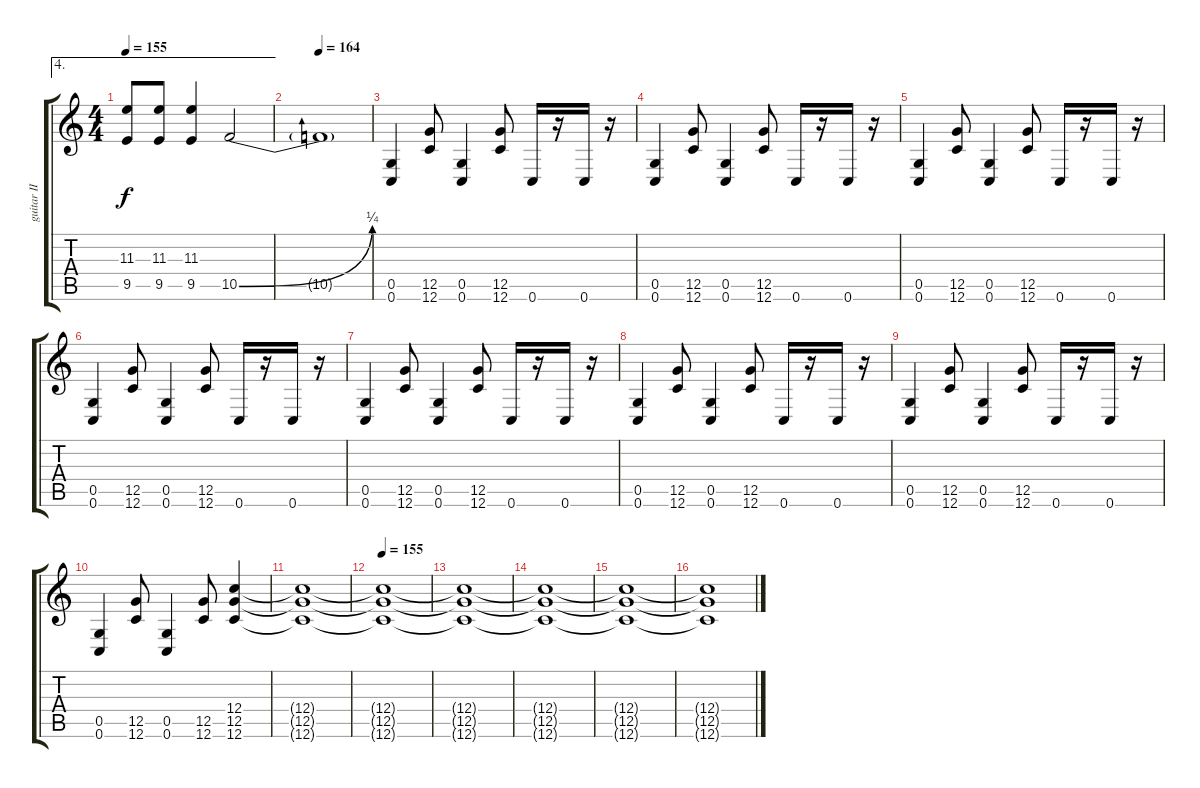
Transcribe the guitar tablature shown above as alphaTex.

\track ("guitar II" "guitar II") {instrument distortionguitar}
\staff {score tabs}
\tuning (D4 A3 F3 C3 G2 C2) {hide}
\ae 4
\ts (4 4)
\tempo 155
\clef g2
\ks c
(11.3 9.5).8{dy f} (11.3 9.5).8 (11.3 9.5).4 10.5{be (bend 0 0 60 1)}.2 |
\tempo 164
10.5{t}.1 |
(0.5 0.6).4 (12.5 12.6).8 (0.5 0.6).4 (12.5 12.6).8 0.6.16 r.16 0.6.16 r.16 |
(0.5 0.6).4 (12.5 12.6).8 (0.5 0.6).4 (12.5 12.6).8 0.6.16 r.16 0.6.16 r.16 |
(0.5 0.6).4 (12.5 12.6).8 (0.5 0.6).4 (12.5 12.6).8 0.6.16 r.16 0.6.16 r.16 |
(0.5 0.6).4 (12.5 12.6).8 (0.5 0.6).4 (12.5 12.6).8 0.6.16 r.16 0.6.16 r.16 |
(0.5 0.6).4 (12.5 12.6).8 (0.5 0.6).4 (12.5 12.6).8 0.6.16 r.16 0.6.16 r.16 |
(0.5 0.6).4 (12.5 12.6).8 (0.5 0.6).4 (12.5 12.6).8 0.6.16 r.16 0.6.16 r.16 |
(0.5 0.6).4 (12.5 12.6).8 (0.5 0.6).4 (12.5 12.6).8 0.6.16 r.16 0.6.16 r.16 |
(0.5 0.6).4 (12.5 12.6).8 (0.5 0.6).4 (12.5 12.6).8 (12.4 12.5 12.6).4 |
(12.4{t} 12.5{t} 12.6{t}).1 |
\tempo 155
(12.4{t} 12.5{t} 12.6{t}).1 |
(12.4{t} 12.5{t} 12.6{t}).1 |
(12.4{t} 12.5{t} 12.6{t}).1{volume 12} |
(12.4{t} 12.5{t} 12.6{t}).1{volume 9} |
(12.4{t} 12.5{t} 12.6{t}).1{volume 6}
